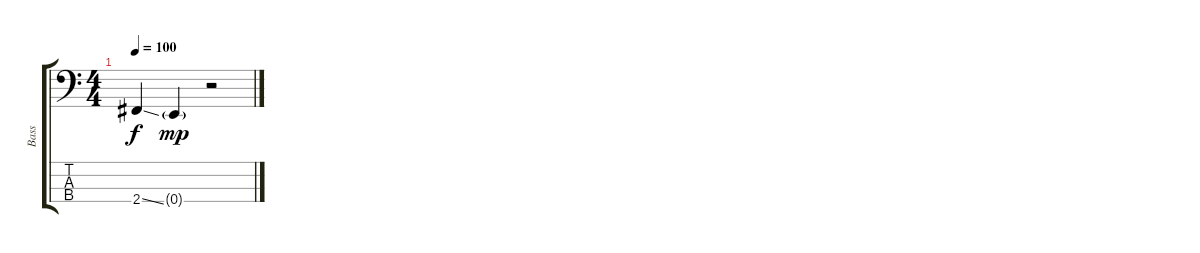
\track ("Bass" "Bass") {instrument electricbasspick}
\staff {score tabs}
\tuning (G2 D2 A1 E1) {hide}
\ts (4 4)
\tempo 100
\clef f4
\ks c
2.4{ss}.4{dy f} 0.4{g}.4{dy mp volume 0} r.2
